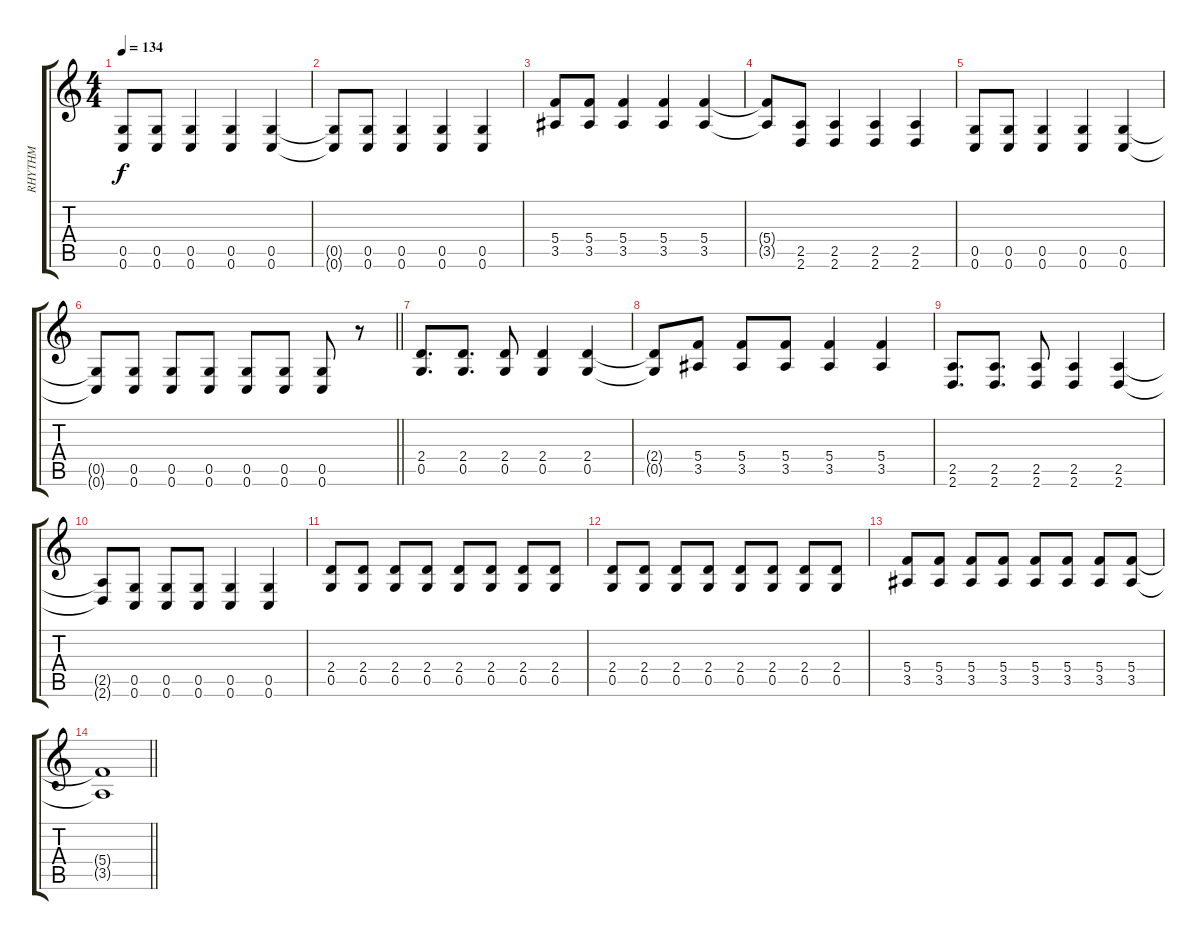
\track ("RHYTHM" "RHYTHM") {instrument distortionguitar}
\staff {score tabs}
\tuning (D4 A3 F3 C3 G2 C2) {hide}
\ts (4 4)
\tempo 134
\clef g2
\ks c
(0.5 0.6).8{dy f} (0.5 0.6).8 (0.5 0.6).4 (0.5 0.6).4 (0.5 0.6).4 |
(0.5{t} 0.6{t}).8 (0.5 0.6).8 (0.5 0.6).4 (0.5 0.6).4 (0.5 0.6).4 |
(5.4 3.5).8 (5.4 3.5).8 (5.4 3.5).4 (5.4 3.5).4 (5.4 3.5).4 |
(5.4{t} 3.5{t}).8 (2.5 2.6).8 (2.5 2.6).4 (2.5 2.6).4 (2.5 2.6).4 |
(0.5 0.6).8 (0.5 0.6).8 (0.5 0.6).4 (0.5 0.6).4 (0.5 0.6).4 |
\barLineRight lightlight
(0.5{t} 0.6{t}).8 (0.5 0.6).8 (0.5 0.6).8 (0.5 0.6).8 (0.5 0.6).8 (0.5 0.6).8 (0.5 0.6).8 r.8 |
\section ("" "")
(2.4 0.5).8{d} (2.4 0.5).8{d} (2.4 0.5).8 (2.4 0.5).4 (2.4 0.5).4 |
(2.4{t} 0.5{t}).8 (5.4 3.5).8 (5.4 3.5).8 (5.4 3.5).8 (5.4 3.5).4 (5.4 3.5).4 |
(2.5 2.6).8{d} (2.5 2.6).8{d} (2.5 2.6).8 (2.5 2.6).4 (2.5 2.6).4 |
(2.5{t} 2.6{t}).8 (0.5 0.6).8 (0.5 0.6).8 (0.5 0.6).8 (0.5 0.6).4 (0.5 0.6).4 |
(2.4 0.5).8 (2.4 0.5).8 (2.4 0.5).8 (2.4 0.5).8 (2.4 0.5).8 (2.4 0.5).8 (2.4 0.5).8 (2.4 0.5).8 |
(2.4 0.5).8 (2.4 0.5).8 (2.4 0.5).8 (2.4 0.5).8 (2.4 0.5).8 (2.4 0.5).8 (2.4 0.5).8 (2.4 0.5).8 |
(5.4 3.5).8 (5.4 3.5).8 (5.4 3.5).8 (5.4 3.5).8 (5.4 3.5).8 (5.4 3.5).8 (5.4 3.5).8 (5.4 3.5).8 |
\barLineRight lightlight
(5.4{t} 3.5{t}).1
